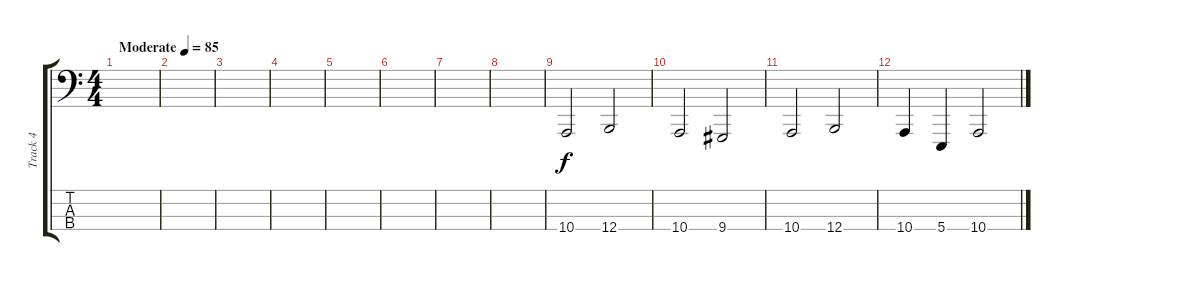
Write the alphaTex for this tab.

\track ("Track 4" "Track 4") {instrument stringensemble1}
\staff {score tabs}
\tuning (E2 B1 Gb1 B0) {hide}
\ts (4 4)
\tempo (85 "Moderate")
\clef f4
\ks c
|
|
|
|
|
|
|
|
10.4.2 12.4.2 |
10.4.2 9.4.2 |
10.4.2 12.4.2 |
10.4.4 5.4.4 10.4.2
